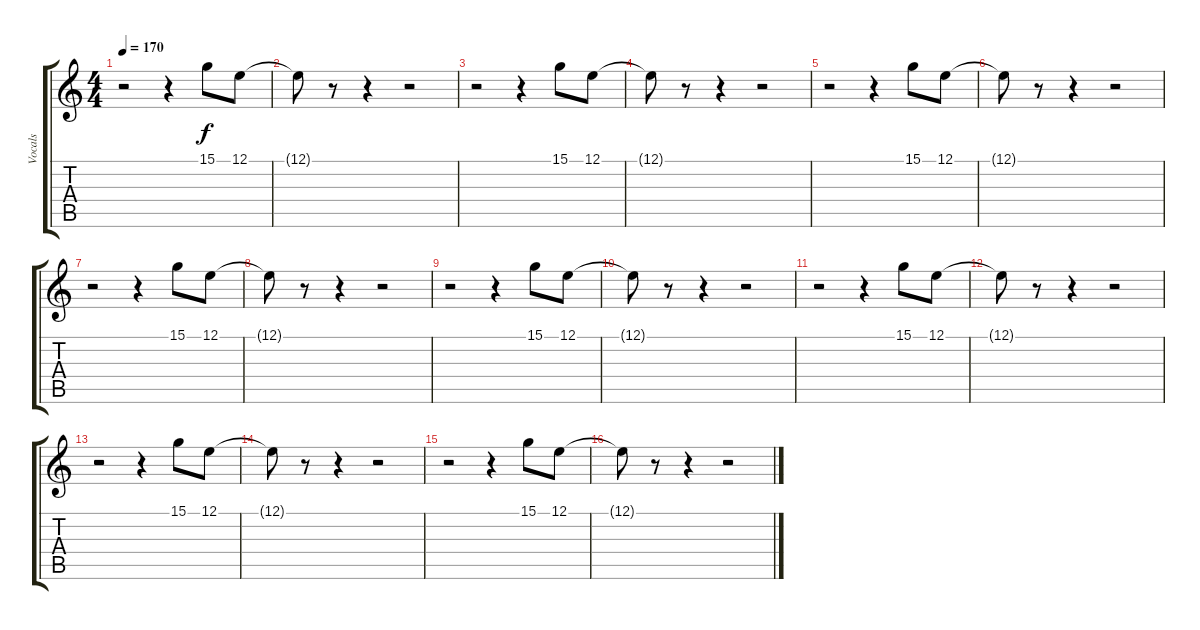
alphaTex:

\track ("Vocals" "Vocals") {instrument rockorgan}
\staff {score tabs}
\tuning (E4 B3 G3 D3 A2 E2) {hide}
\ts (4 4)
\tempo 170
\clef g2
\ks c
r.2{dy f} r.4 15.1.8 12.1.8 |
12.1{t}.8 r.8 r.4 r.2 |
r.2 r.4 15.1.8 12.1.8 |
12.1{t}.8 r.8 r.4 r.2 |
r.2 r.4 15.1.8 12.1.8 |
12.1{t}.8 r.8 r.4 r.2 |
r.2 r.4 15.1.8 12.1.8 |
12.1{t}.8 r.8 r.4 r.2 |
r.2 r.4 15.1.8 12.1.8 |
12.1{t}.8 r.8 r.4 r.2 |
r.2 r.4 15.1.8 12.1.8 |
12.1{t}.8 r.8 r.4 r.2 |
r.2 r.4 15.1.8 12.1.8 |
12.1{t}.8{volume 12} r.8 r.4 r.2 |
r.2 r.4 15.1.8 12.1.8 |
12.1{t}.8{volume 8} r.8 r.4 r.2
